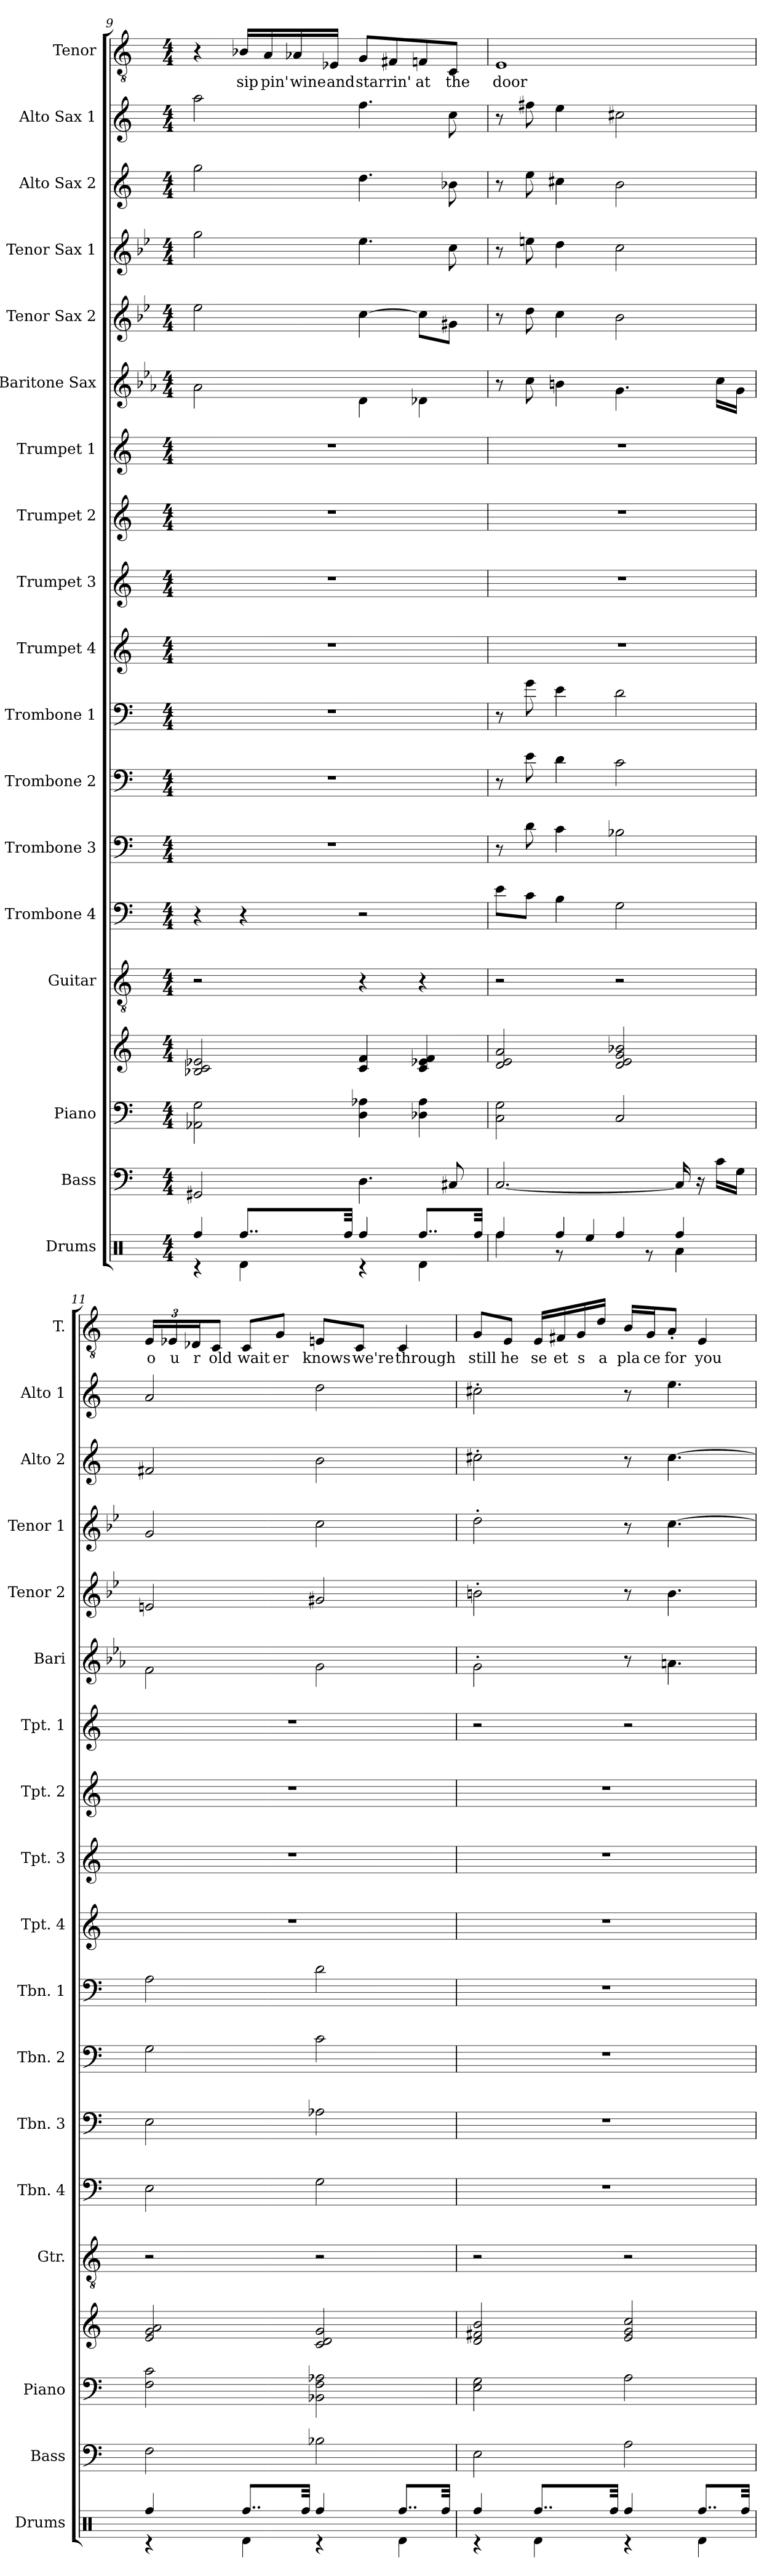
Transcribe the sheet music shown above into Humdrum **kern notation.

**kern	**kern	**kern	**kern	**kern	**kern	**kern	**kern	**kern	**kern	**kern	**kern	**kern	**kern	**kern	**kern	**kern	**kern	**kern	**text
*part18	*part17	*part16	*part16	*part15	*part14	*part13	*part12	*part11	*part10	*part9	*part8	*part7	*part6	*part5	*part4	*part3	*part2	*part1	*part1
*staff19	*staff18	*staff17	*staff16	*staff15	*staff14	*staff13	*staff12	*staff11	*staff10	*staff9	*staff8	*staff7	*staff6	*staff5	*staff4	*staff3	*staff2	*staff1	*staff1
*I"Drums	*I"Bass	*I"Piano	*	*I"Guitar	*I"Trombone 4	*I"Trombone 3	*I"Trombone 2	*I"Trombone 1	*I"Trumpet 4	*I"Trumpet 3	*I"Trumpet 2	*I"Trumpet 1	*I"Baritone Sax	*I"Tenor Sax 2	*I"Tenor Sax 1	*I"Alto Sax 2	*I"Alto Sax 1	*I"Tenor	*
*I'Drums	*I'Bass	*I'Piano	*	*I'Gtr.	*I'Tbn. 4	*I'Tbn. 3	*I'Tbn. 2	*I'Tbn. 1	*I'Tpt. 4	*I'Tpt. 3	*I'Tpt. 2	*I'Tpt. 1	*I'Bari	*I'Tenor 2	*I'Tenor 1	*I'Alto 2	*I'Alto 1	*I'T.	*
*clefX	*clefF4	*clefF4	*clefG2	*clefGv2	*clefF4	*clefF4	*clefF4	*clefF4	*clefG2	*clefG2	*clefG2	*clefG2	*clefG2	*clefG2	*clefG2	*clefG2	*clefG2	*clefGv2	*
*	*ITrd7c12	*	*	*	*	*	*	*	*ITrd1c2	*ITrd1c2	*ITrd1c2	*ITrd1c2	*ITrd12c21	*ITrd8c14	*ITrd8c14	*ITrd5c9	*ITrd5c9	*	*
*k[]	*k[]	*k[]	*k[]	*k[]	*k[]	*k[]	*k[]	*k[]	*k[b-e-]	*k[b-e-]	*k[b-e-]	*k[b-e-]	*k[b-e-a-]	*k[b-e-]	*k[b-e-]	*k[b-e-a-]	*k[b-e-a-]	*k[]	*
*M4/4	*M4/4	*M4/4	*M4/4	*M4/4	*M4/4	*M4/4	*M4/4	*M4/4	*M4/4	*M4/4	*M4/4	*M4/4	*M4/4	*M4/4	*M4/4	*M4/4	*M4/4	*M4/4	*
=9	=9	=9	=9	=9	=9	=9	=9	=9	=9	=9	=9	=9	=9	=9	=9	=9	=9	=9	=9
*^	*	*	*	*	*	*	*	*	*	*	*	*	*	*	*	*	*	*	*
4Rff/	4r	2GGG#X/	2AA-X\ 2G\	2B-X/ 2c/ 2e-X/	2r	4r	1r	1r	1r	1r	1r	1r	1r	2A-\	2e-\	2g\	2b-\	2cc\	4r	.
!	!	!	!	!	!	!	!	!	!	!	!	!	!	!	!	!	!	!	!	!LO:LY:b
8..Rff/L	4Rd\	.	.	.	.	4r	.	.	.	.	.	.	.	.	.	.	.	.	16B-X/LL	sip
!	!	!	!	!	!	!	!	!	!	!	!	!	!	!	!	!	!	!	!	!LO:LY:b
.	.	.	.	.	.	.	.	.	.	.	.	.	.	.	.	.	.	.	16A/	pin'
!	!	!	!	!	!	!	!	!	!	!	!	!	!	!	!	!	!	!	!	!LO:LY:b
.	.	.	.	.	.	.	.	.	.	.	.	.	.	.	.	.	.	.	16A-X/	wine
!	!	!	!	!	!	!	!	!	!	!	!	!	!	!	!	!	!	!	!	!LO:LY:b
.	.	.	.	.	.	.	.	.	.	.	.	.	.	.	.	.	.	.	16E-X/JJ	and
32Rff/Jkk	.	.	.	.	.	.	.	.	.	.	.	.	.	.	.	.	.	.	.	.
!	!	!	!	!	!	!	!	!	!	!	!	!	!	!	!	!	!	!	!	!LO:LY:b
4Rff/	4r	4.DD\	4D\ 4A-X\	4c/ 4f/	4r	2r	.	.	.	.	.	.	.	4D\	[4c\	4.e-\	4.f\	4.a-\	8G/L	star
!	!	!	!	!	!	!	!	!	!	!	!	!	!	!	!	!	!	!	!	!LO:LY:b
.	.	.	.	.	.	.	.	.	.	.	.	.	.	.	.	.	.	.	8F#X/	rin'
!	!	!	!	!	!	!	!	!	!	!	!	!	!	!	!	!	!	!	!	!LO:LY:b
8..Rff/L	4Rd\	.	4D-X\ 4A-\	4c/ 4e-X/ 4f/	4r	.	.	.	.	.	.	.	.	4D-X\	8c\L]	.	.	.	8Fn/	at
!	!	!	!	!	!	!	!	!	!	!	!	!	!	!	!	!	!	!	!	!LO:LY:b
.	.	8CC#X/	.	.	.	.	.	.	.	.	.	.	.	.	8G#X\J	8c\	8d-X\	8e-\	8C/J	the
32Rff/Jkk	.	.	.	.	.	.	.	.	.	.	.	.	.	.	.	.	.	.	.	.
=10	=10	=10	=10	=10	=10	=10	=10	=10	=10	=10	=10	=10	=10	=10	=10	=10	=10	=10	=10	=10
!	!	!	!	!	!	!	!	!	!	!	!	!	!	!	!	!	!	!	!	!LO:LY:b
4Rff/	4Rff\	[2.CC/	2C\ 2G\	2d/ 2e/ 2a/	2r	8e\L	8r	8r	8r	1r	1r	1r	1r	8r	8r	8r	8r	8r	1E	door
.	.	.	.	.	.	8c\J	8d\	8e\	8g\	.	.	.	.	8c\	8d\	8en\	8g\	8an\	.	.
4Rff/	8r	.	.	.	.	4B\	4c\	4d\	4e\	.	.	.	.	4Bn\	4c\	4d\	4en\	4g\	.	.
.	4Ree/	.	.	.	.	.	.	.	.	.	.	.	.	.	.	.	.	.	.	.
4Rff/	.	.	2C/	2d/ 2e/ 2g/ 2b-X/	2r	2G\	2B-X\	2c\	2d\	.	.	.	.	4.G\	2B-\	2c\	2d\	2en\	.	.
.	8r	.	.	.	.	.	.	.	.	.	.	.	.	.	.	.	.	.	.	.
4Rff/	4Ra\	16CC/]	.	.	.	.	.	.	.	.	.	.	.	.	.	.	.	.	.	.
.	.	16r	.	.	.	.	.	.	.	.	.	.	.	.	.	.	.	.	.	.
.	.	16C\LL	.	.	.	.	.	.	.	.	.	.	.	16c\LL	.	.	.	.	.	.
.	.	16GG\JJ	.	.	.	.	.	.	.	.	.	.	.	16G\JJ	.	.	.	.	.	.
!!LO:PB:g=z
=11	=11	=11	=11	=11	=11	=11	=11	=11	=11	=11	=11	=11	=11	=11	=11	=11	=11	=11	=11	=11
*	*	*	*	*	*	*	*	*	*	*	*	*	*	*	*	*	*	*	*Xbrackettup	*
!	!	!	!	!	!	!	!	!	!	!	!	!	!	!	!	!	!	!	!	!LO:LY:b
4Rff/	4r	2FF\	2F\ 2c\	2e/ 2g/ 2a/	2r	2E\	2E\	2G\	2A\	1r	1r	1r	1r	2F\	2En/	2G/	2An/	2c/	24E/LL	o
!	!	!	!	!	!	!	!	!	!	!	!	!	!	!	!	!	!	!	!	!LO:LY:b
.	.	.	.	.	.	.	.	.	.	.	.	.	.	.	.	.	.	.	24E-X/	u
!	!	!	!	!	!	!	!	!	!	!	!	!	!	!	!	!	!	!	!	!LO:LY:b
.	.	.	.	.	.	.	.	.	.	.	.	.	.	.	.	.	.	.	24D-X/J	r
!	!	!	!	!	!	!	!	!	!	!	!	!	!	!	!	!	!	!	!	!LO:LY:b
.	.	.	.	.	.	.	.	.	.	.	.	.	.	.	.	.	.	.	8C/J	old
!	!	!	!	!	!	!	!	!	!	!	!	!	!	!	!	!	!	!	!	!LO:LY:b
8..Rff/L	4Rd\	.	.	.	.	.	.	.	.	.	.	.	.	.	.	.	.	.	8C/L	wait
!	!	!	!	!	!	!	!	!	!	!	!	!	!	!	!	!	!	!	!	!LO:LY:b
.	.	.	.	.	.	.	.	.	.	.	.	.	.	.	.	.	.	.	8G/J	er
32Rff/Jkk	.	.	.	.	.	.	.	.	.	.	.	.	.	.	.	.	.	.	.	.
!	!	!	!	!	!	!	!	!	!	!	!	!	!	!	!	!	!	!	!	!LO:LY:b
4Rff/	4r	2BB-X\	2BB-X\ 2F\ 2A-X\	2c/ 2d/ 2g/	2r	2G\	2A-X\	2c\	2d\	.	.	.	.	2G\	2G#X/	2c\	2d\	2f\	8En/L	knows
!	!	!	!	!	!	!	!	!	!	!	!	!	!	!	!	!	!	!	!	!LO:LY:b
.	.	.	.	.	.	.	.	.	.	.	.	.	.	.	.	.	.	.	8C/J	we're
!	!	!	!	!	!	!	!	!	!	!	!	!	!	!	!	!	!	!	!	!LO:LY:b
8..Rff/L	4Rd\	.	.	.	.	.	.	.	.	.	.	.	.	.	.	.	.	.	4C/	through
32Rff/Jkk	.	.	.	.	.	.	.	.	.	.	.	.	.	.	.	.	.	.	.	.
=12	=12	=12	=12	=12	=12	=12	=12	=12	=12	=12	=12	=12	=12	=12	=12	=12	=12	=12	=12	=12
!	!	!	!	!	!	!	!	!	!	!	!	!	!	!	!	!	!	!	!	!LO:LY:b
4Rff/	4r	2EE\	2E\ 2G\	2d/ 2f#X/ 2b/	2r	1r	1r	1r	1r	1r	1r	1r	2r	2G'\	2Bn'\	2d'\	2en'\	2en'\	8G/L	still
!	!	!	!	!	!	!	!	!	!	!	!	!	!	!	!	!	!	!	!	!LO:LY:b
.	.	.	.	.	.	.	.	.	.	.	.	.	.	.	.	.	.	.	8E/J	he
!	!	!	!	!	!	!	!	!	!	!	!	!	!	!	!	!	!	!	!	!LO:LY:b
8..Rff/L	4Rd\	.	.	.	.	.	.	.	.	.	.	.	.	.	.	.	.	.	16E/LL	se
!	!	!	!	!	!	!	!	!	!	!	!	!	!	!	!	!	!	!	!	!LO:LY:b
.	.	.	.	.	.	.	.	.	.	.	.	.	.	.	.	.	.	.	16F#X/	et
!	!	!	!	!	!	!	!	!	!	!	!	!	!	!	!	!	!	!	!	!LO:LY:b
.	.	.	.	.	.	.	.	.	.	.	.	.	.	.	.	.	.	.	16G/	s
!	!	!	!	!	!	!	!	!	!	!	!	!	!	!	!	!	!	!	!	!LO:LY:b
.	.	.	.	.	.	.	.	.	.	.	.	.	.	.	.	.	.	.	16d/JJ	a
32Rff/Jkk	.	.	.	.	.	.	.	.	.	.	.	.	.	.	.	.	.	.	.	.
!	!	!	!	!	!	!	!	!	!	!	!	!	!	!	!	!	!	!	!	!LO:LY:b
4Rff/	4r	2AA\	2A\	2e/ 2g/ 2cc/	2r	.	.	.	.	.	.	.	2r	8r	8r	8r	8r	8r	16B/LL	pla
!	!	!	!	!	!	!	!	!	!	!	!	!	!	!	!	!	!	!	!	!LO:LY:b
.	.	.	.	.	.	.	.	.	.	.	.	.	.	.	.	.	.	.	16G/J	ce
!	!	!	!	!	!	!	!	!	!	!	!	!	!	!	!	!	!	!	!	!LO:LY:b
.	.	.	.	.	.	.	.	.	.	.	.	.	.	4.An\	4.B\	[4.c\	[4.e\	4.g\	8A'/J	for
!	!	!	!	!	!	!	!	!	!	!	!	!	!	!	!	!	!	!	!	!LO:LY:b
8..Rff/L	4Rd\	.	.	.	.	.	.	.	.	.	.	.	.	.	.	.	.	.	4E/	you
32Rff/Jkk	.	.	.	.	.	.	.	.	.	.	.	.	.	.	.	.	.	.	.	.
*v	*v	*	*	*	*	*	*	*	*	*	*	*	*	*	*	*	*	*	*	*
=	=	=	=	=	=	=	=	=	=	=	=	=	=	=	=	=	=	=	=
*-	*-	*-	*-	*-	*-	*-	*-	*-	*-	*-	*-	*-	*-	*-	*-	*-	*-	*-	*-
